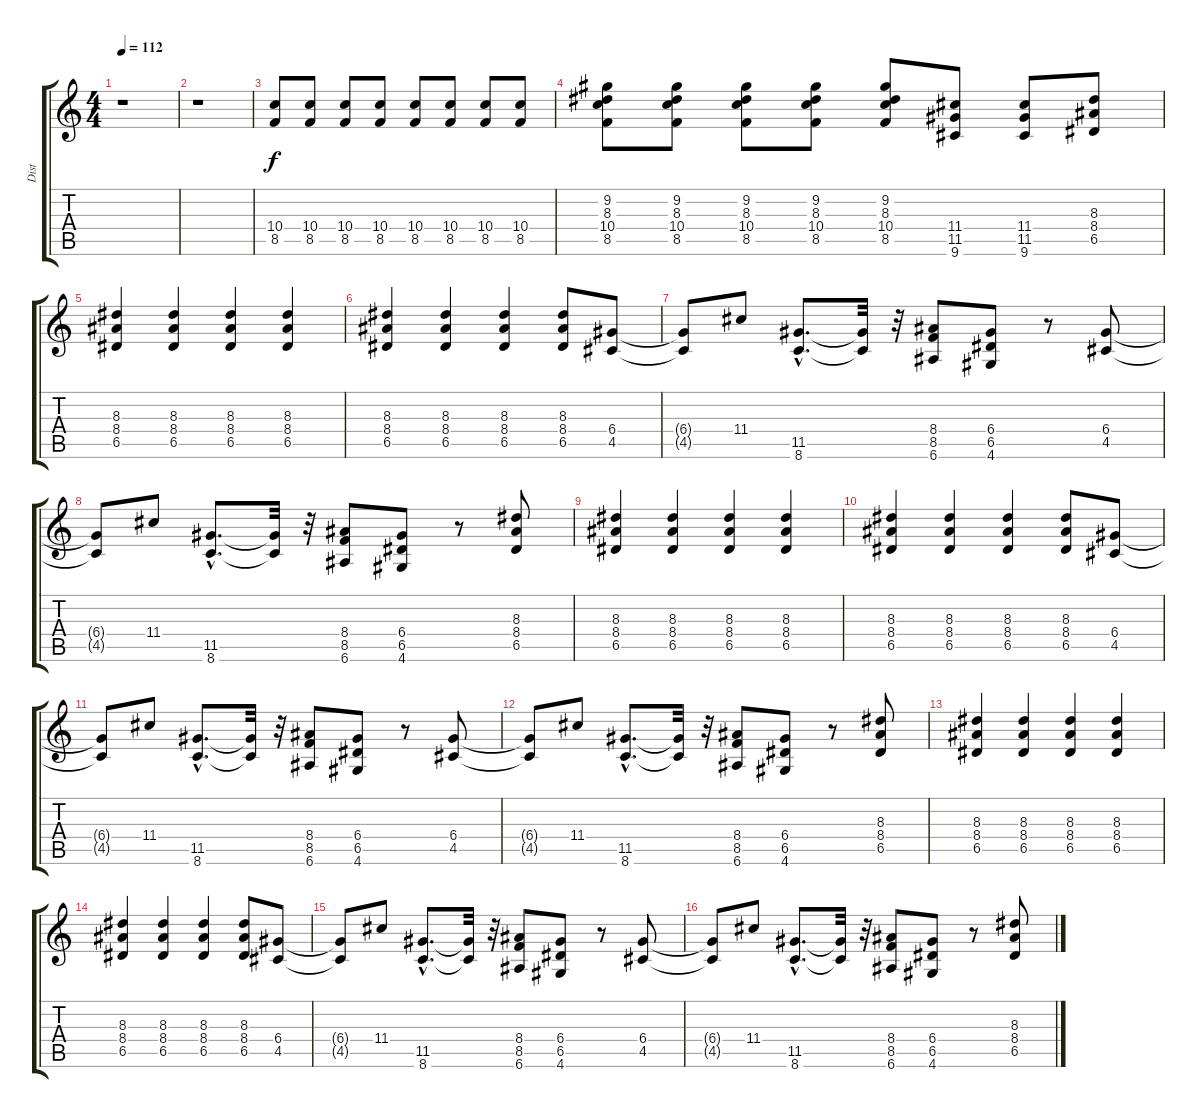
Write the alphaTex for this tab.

\track ("Dist" "Dist") {instrument distortionguitar}
\staff {score tabs}
\tuning (E4 B3 G3 D3 A2 E2) {hide}
\ts (4 4)
\tempo 112
\clef g2
\ks c
r.1{dy f} |
r.1 |
(10.4 8.5).8 (10.4 8.5).8 (10.4 8.5).8 (10.4 8.5).8 (10.4 8.5).8 (10.4 8.5).8 (10.4 8.5).8 (10.4 8.5).8 |
(9.2 8.3 10.4 8.5).8 (9.2 8.3 10.4 8.5).8 (9.2 8.3 10.4 8.5).8 (9.2 8.3 10.4 8.5).8 (9.2 8.3 10.4 8.5).8 (11.4 11.5 9.6).8 (11.4 11.5 9.6).8 (8.3 8.4 6.5).8 |
(8.3 8.4 6.5).4 (8.3 8.4 6.5).4 (8.3 8.4 6.5).4 (8.3 8.4 6.5).4 |
(8.3 8.4 6.5).4 (8.3 8.4 6.5).4 (8.3 8.4 6.5).4 (8.3 8.4 6.5).8 (6.4 4.5).8 |
(6.4{t} 4.5{t}).8 11.4.8 (11.5{hac} 8.6{hac}).8{d} (11.5{t} 8.6{t}).32 r.32 (8.4 8.5 6.6).8 (6.4 6.5 4.6).8 r.8 (6.4 4.5).8 |
(6.4{t} 4.5{t}).8 11.4.8 (11.5{hac} 8.6{hac}).8{d} (11.5{t} 8.6{t}).32 r.32 (8.4 8.5 6.6).8 (6.4 6.5 4.6).8 r.8 (8.3 8.4 6.5).8 |
(8.3 8.4 6.5).4 (8.3 8.4 6.5).4 (8.3 8.4 6.5).4 (8.3 8.4 6.5).4 |
(8.3 8.4 6.5).4 (8.3 8.4 6.5).4 (8.3 8.4 6.5).4 (8.3 8.4 6.5).8 (6.4 4.5).8 |
(6.4{t} 4.5{t}).8 11.4.8 (11.5{hac} 8.6{hac}).8{d} (11.5{t} 8.6{t}).32 r.32 (8.4 8.5 6.6).8 (6.4 6.5 4.6).8 r.8 (6.4 4.5).8 |
(6.4{t} 4.5{t}).8 11.4.8 (11.5{hac} 8.6{hac}).8{d} (11.5{t} 8.6{t}).32 r.32 (8.4 8.5 6.6).8 (6.4 6.5 4.6).8 r.8 (8.3 8.4 6.5).8 |
(8.3 8.4 6.5).4 (8.3 8.4 6.5).4 (8.3 8.4 6.5).4 (8.3 8.4 6.5).4 |
(8.3 8.4 6.5).4 (8.3 8.4 6.5).4 (8.3 8.4 6.5).4 (8.3 8.4 6.5).8 (6.4 4.5).8 |
(6.4{t} 4.5{t}).8 11.4.8 (11.5{hac} 8.6{hac}).8{d} (11.5{t} 8.6{t}).32 r.32 (8.4 8.5 6.6).8 (6.4 6.5 4.6).8 r.8 (6.4 4.5).8 |
(6.4{t} 4.5{t}).8 11.4.8 (11.5{hac} 8.6{hac}).8{d} (11.5{t} 8.6{t}).32 r.32 (8.4 8.5 6.6).8 (6.4 6.5 4.6).8 r.8 (8.3 8.4 6.5).8
